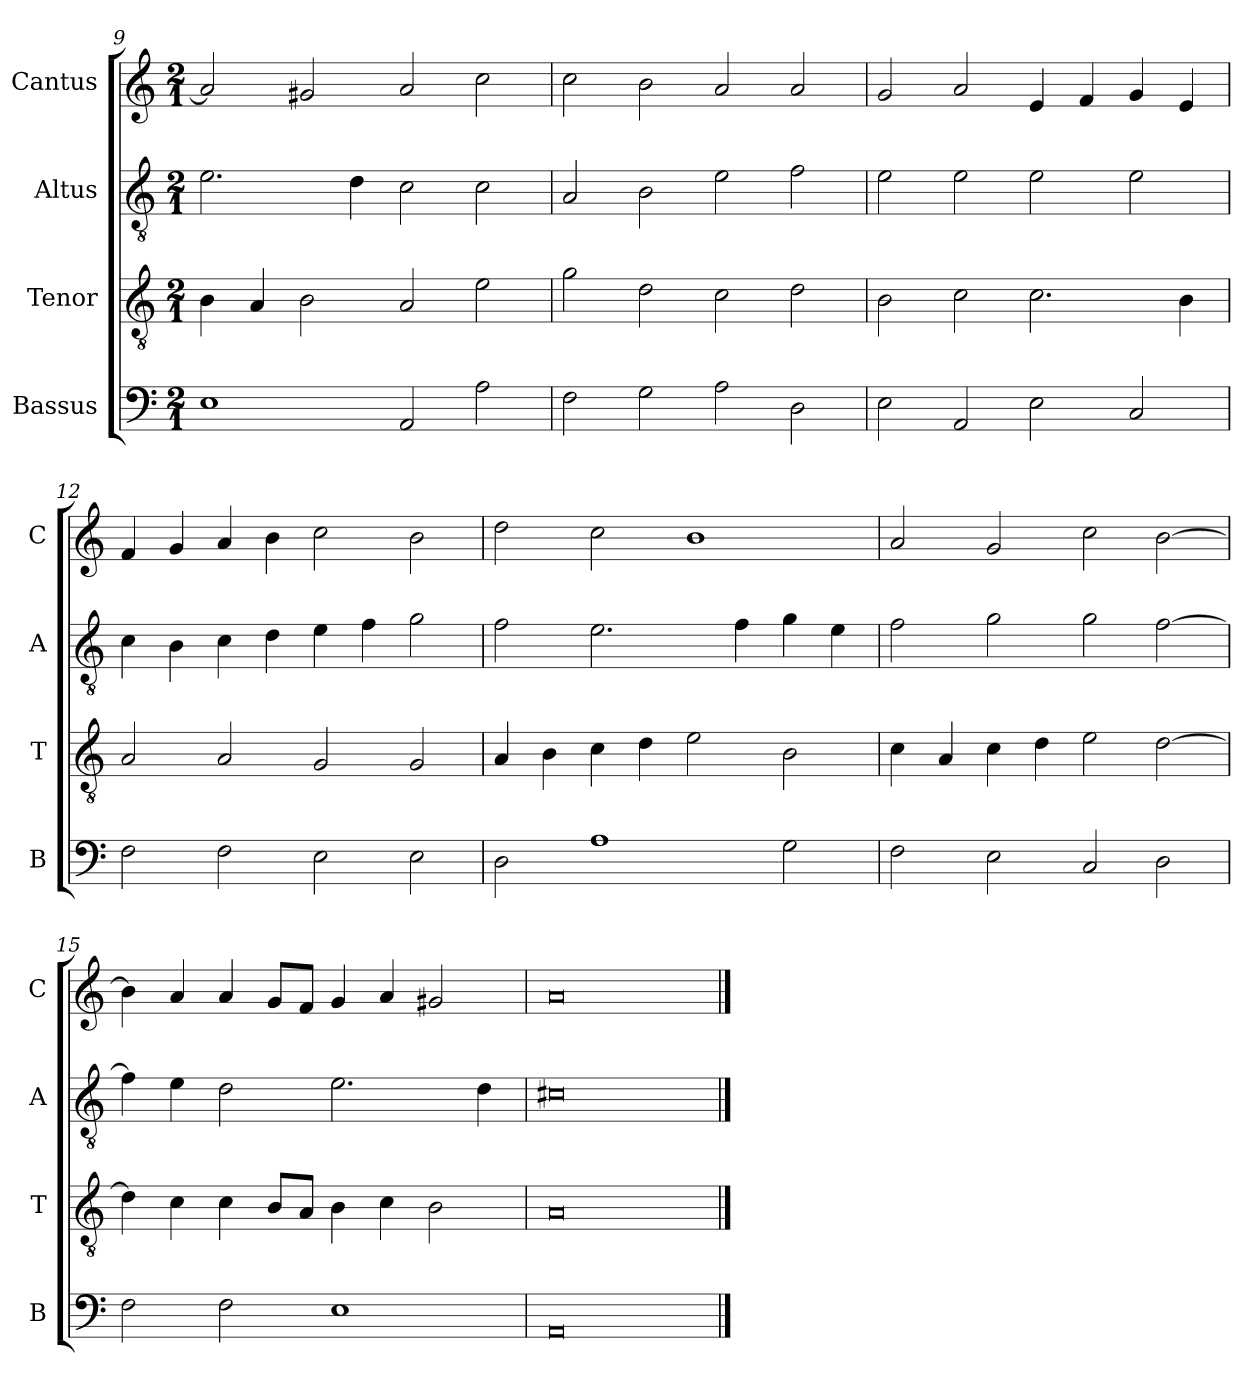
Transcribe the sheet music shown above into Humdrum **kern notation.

**kern	**kern	**kern	**kern
*part4	*part3	*part2	*part1
*staff4	*staff3	*staff2	*staff1
*I"Bassus	*I"Tenor	*I"Altus	*I"Cantus
*I'B	*I'T	*I'A	*I'C
*clefF4	*clefGv2	*clefGv2	*clefG2
*k[]	*k[]	*k[]	*k[]
*M2/1	*M2/1	*M2/1	*M2/1
=9	=9	=9	=9
1E	4B	2.e	2a]
.	4A	.	.
.	2B	.	2g#X
.	.	4d	.
2AA	2A	2c	2a
2A	2e	2c	2cc
=10	=10	=10	=10
2F	2g	2A	2cc
2G	2d	2B	2b
2A	2c	2e	2a
2D	2d	2f	2a
=11	=11	=11	=11
2E	2B	2e	2g
2AA	2c	2e	2a
2E	2.c	2e	4e
.	.	.	4f
2C	.	2e	4g
.	4B	.	4e
=12	=12	=12	=12
2F	2A	4c	4f
.	.	4B	4g
2F	2A	4c	4a
.	.	4d	4b
2E	2G	4e	2cc
.	.	4f	.
2E	2G	2g	2b
=13	=13	=13	=13
2D	4A	2f	2dd
.	4B	.	.
1A	4c	2.e	2cc
.	4d	.	.
.	2e	.	1b
.	.	4f	.
2G	2B	4g	.
.	.	4e	.
=14	=14	=14	=14
2F	4c	2f	2a
.	4A	.	.
2E	4c	2g	2g
.	4d	.	.
2C	2e	2g	2cc
2D	[2d	[2f	[2b
=15	=15	=15	=15
2F	4d]	4f]	4b]
.	4c	4e	4a
2F	4c	2d	4a
.	8BL	.	8gL
.	8AJ	.	8fJ
1E	4B	2.e	4g
.	4c	.	4a
.	2B	.	2g#X
.	.	4d	.
=16	=16	=16	=16
0AA	0A	0c#X	0a
==	==	==	==
*-	*-	*-	*-
